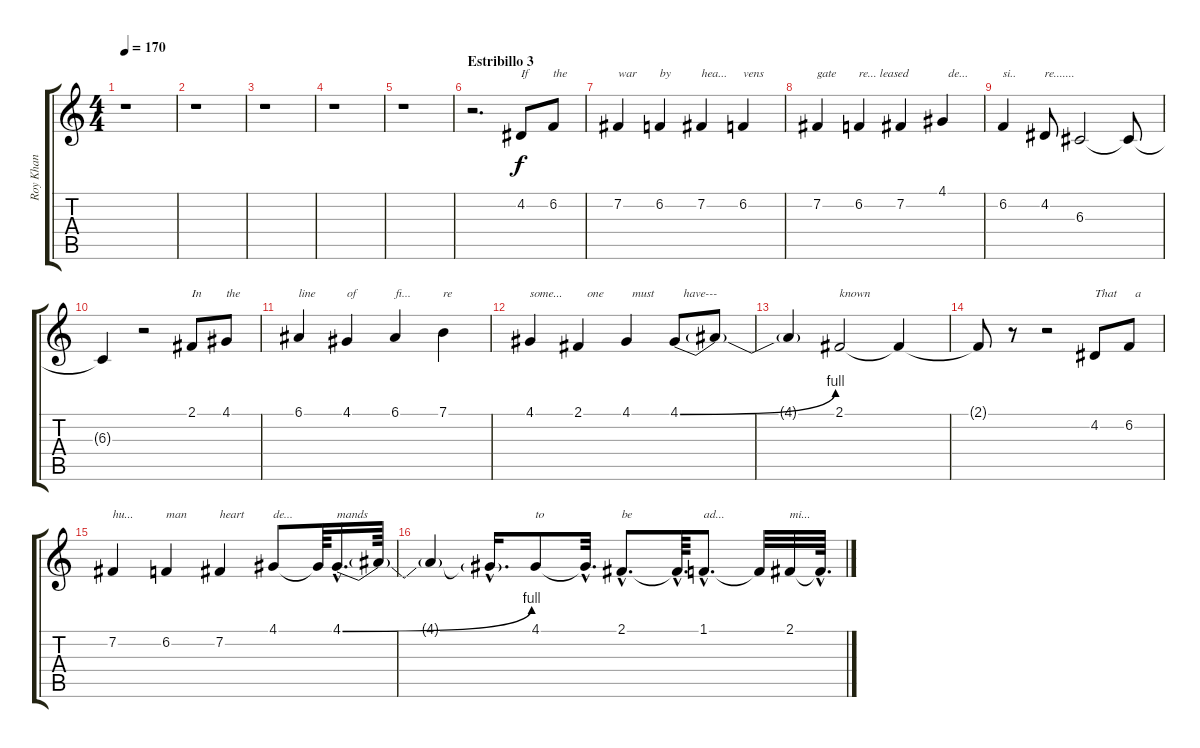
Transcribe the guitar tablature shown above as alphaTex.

\track ("Roy Khan" "Roy Khan") {instrument viola}
\staff {score tabs}
\tuning (E4 B3 G3 D3 A2 E2) {hide}
\ts (4 4)
\tempo 170
\clef g2
\ks c
r.1{dy f} |
r.1 |
r.1 |
r.1 |
r.1 |
\section ("" "Estribillo 3")
r.2{d volume 16} 4.2.8{txt "If"} 6.2.8{txt "the"} |
7.2.4{txt "war"} 6.2.4{txt "by"} 7.2.4{txt "hea..."} 6.2.4{txt "vens"} |
7.2.4{txt "gate"} 6.2.4{txt "re... leased"} 7.2.4 4.1.4{txt "  de..."} |
6.2.4{txt "si.."} 4.2.8{txt "re......."} 6.3.2 6.3{t}.8 |
6.3{t}.4 r.2 2.1.8{txt "In"} 4.1.8{txt "the"} |
6.1.4{txt "line"} 4.1.4{txt "of"} 6.1.4{txt "fi..."} 7.1.4{txt "re"} |
4.1.4{txt "some..."} 2.1.4{txt "   one"} 4.1.4{txt "  must"} 4.1{be (bend 0 0 60 4)}.8{txt "   have---"} 4.1{t}.8 |
4.1{t}.4 2.1.2{txt "known"} 2.1{t}.4 |
2.1{t}.8 r.8 r.2 4.2.8{txt "That"} 6.2.8{txt "  a"} |
7.2.4{txt "hu..."} 6.2.4{txt "man"} 7.2.4{txt "heart"} 4.1.8{txt "de..."} 4.1{t}.64 4.1{be (bend 0 0 60 4) hac}.16{d txt "mands"} 4.1{t}.64 |
4.1{t}.4 4.1{hac t}.16{d} 4.1.8{txt "to"} 4.1{hac t}.32{d} 2.1{hac}.8{d txt "be"} 2.1{hac t}.64{d} 1.1{hac}.8{d txt "ad..."} 1.1{t}.32 2.1.32{txt "mi..."} 2.1{hac t}.64{d}
